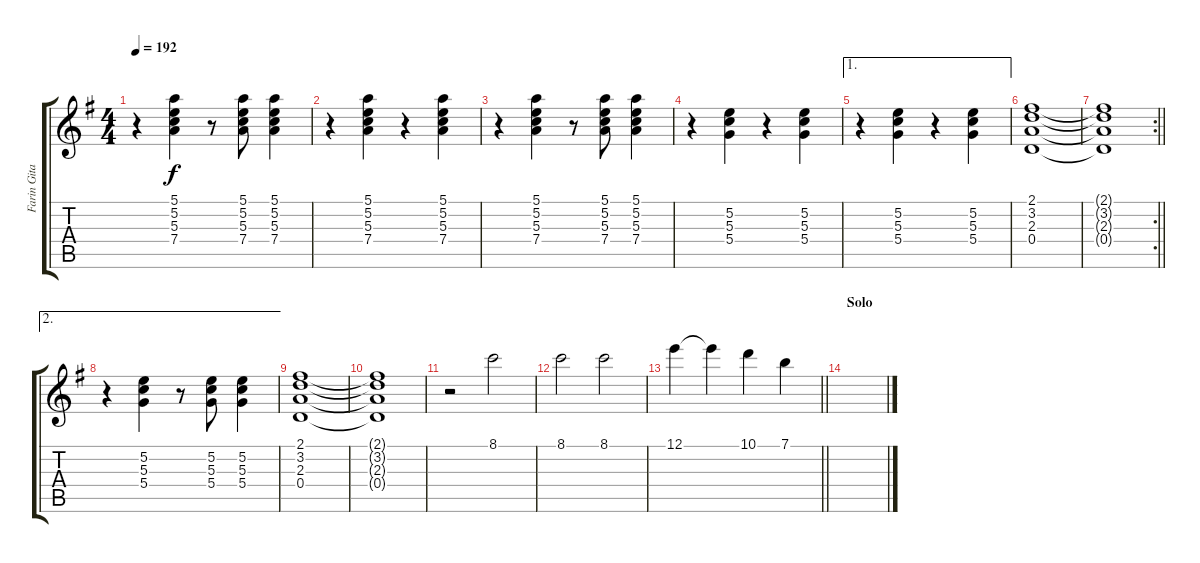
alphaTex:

\track ("Farin Gitarre" "Farin Gita") {instrument electricguitarclean}
\staff {score tabs}
\tuning (E4 B3 G3 D3 A2 E2) {hide}
\ts (4 4)
\tempo 192
\clef g2
\ks g
r.4{dy f} (5.1 5.2 5.3 7.4).4 r.8 (5.1 5.2 5.3 7.4).8 (5.1 5.2 5.3 7.4).4 |
r.4 (5.1 5.2 5.3 7.4).4 r.4 (5.1 5.2 5.3 7.4).4 |
r.4 (5.1 5.2 5.3 7.4).4 r.8 (5.1 5.2 5.3 7.4).8 (5.1 5.2 5.3 7.4).4 |
r.4 (5.2 5.3 5.4).4 r.4 (5.2 5.3 5.4).4 |
\ae 1
r.4 (5.2 5.3 5.4).4 r.4 (5.2 5.3 5.4).4 |
(2.1 3.2 2.3 0.4).1 |
\rc 2
\barLineRight lightlight
(2.1{t} 3.2{t} 2.3{t} 0.4{t}).1 |
\ae 2
r.4 (5.2 5.3 5.4).4 r.8 (5.2 5.3 5.4).8 (5.2 5.3 5.4).4 |
(2.1 3.2 2.3 0.4).1 |
(2.1{t} 3.2{t} 2.3{t} 0.4{t}).1 |
r.2 8.1.2 |
8.1.2 8.1.2 |
\barLineRight lightlight
12.1.4 12.1{t}.4 10.1.4 7.1.4 |
\section ("" "Solo")
